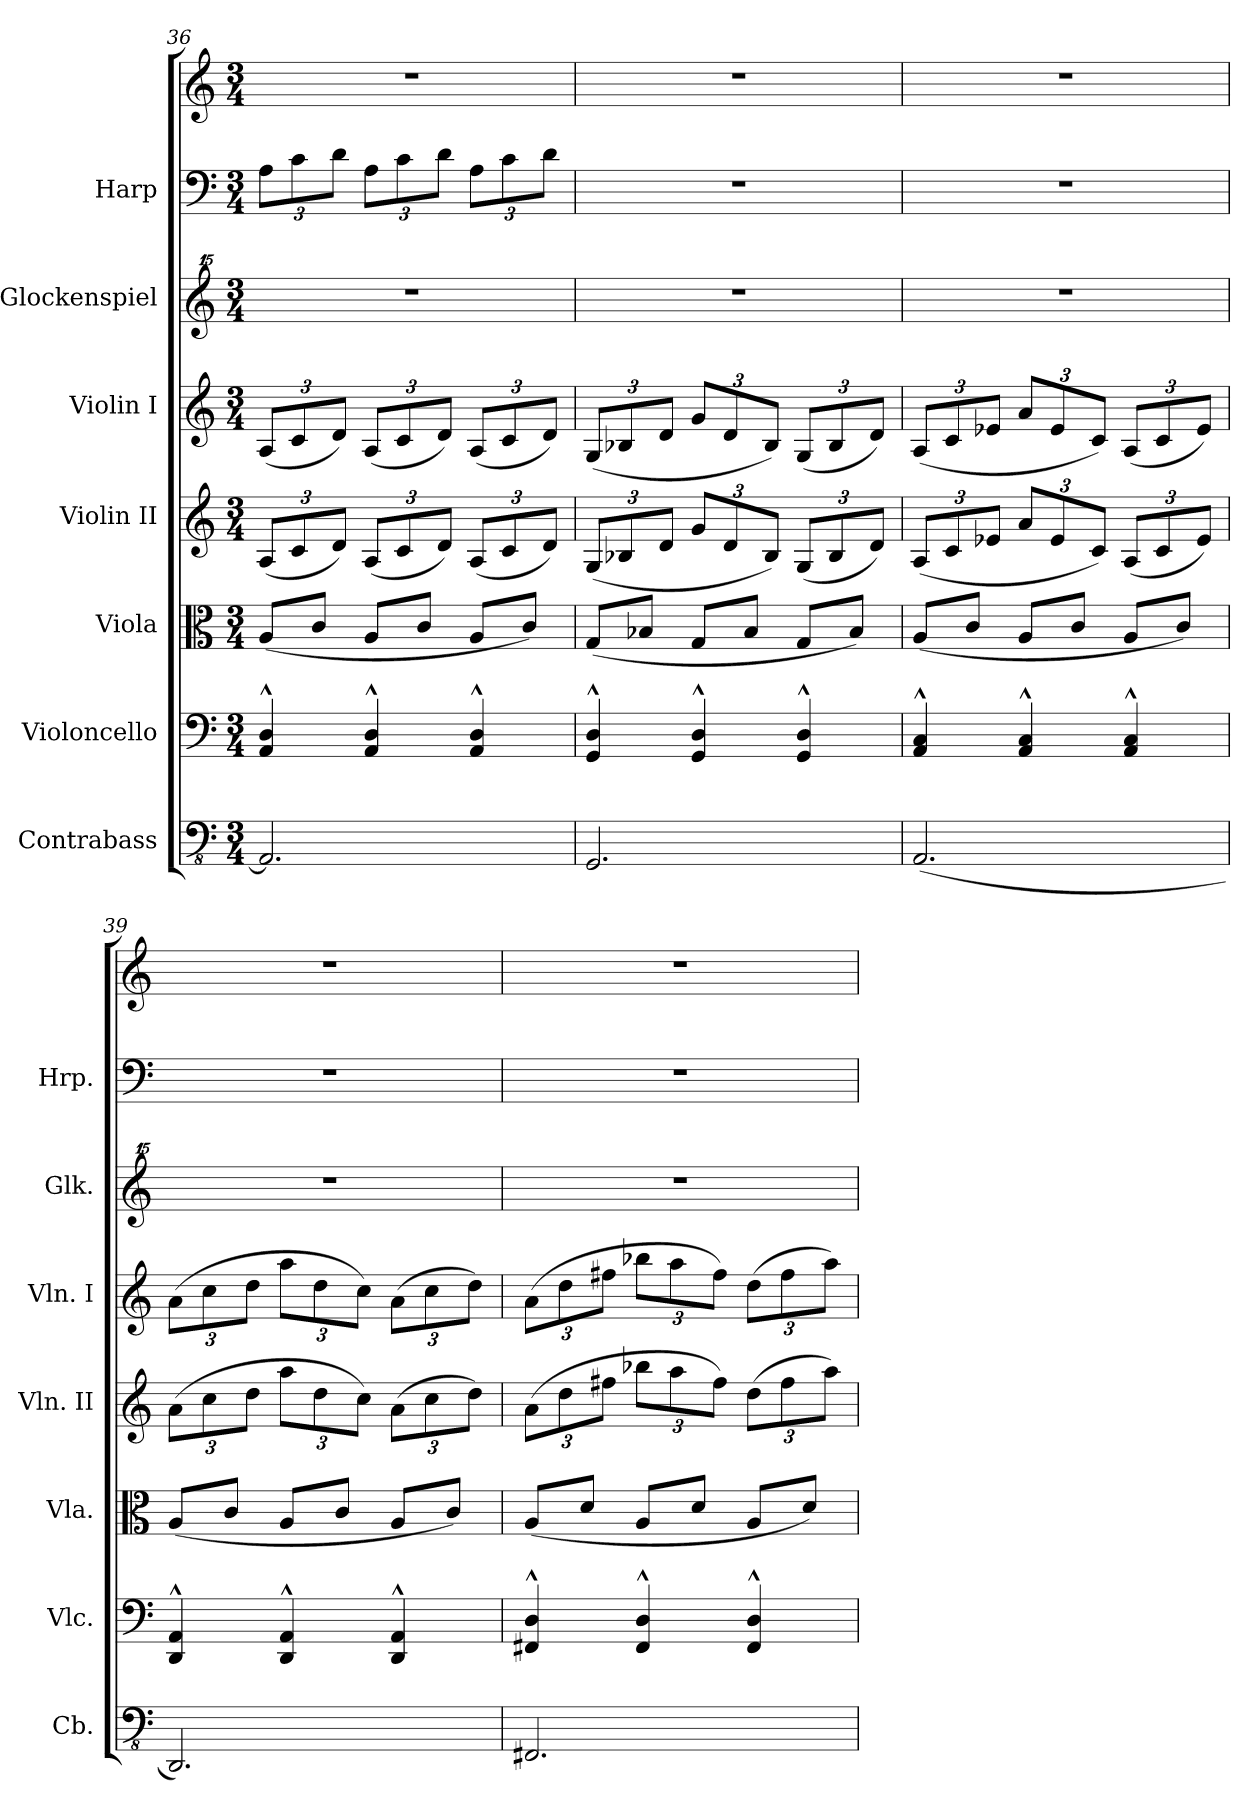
**kern	**kern	**kern	**kern	**kern	**kern	**kern	**kern
*part7	*part6	*part5	*part4	*part3	*part2	*part1	*part1
*staff8	*staff7	*staff6	*staff5	*staff4	*staff3	*staff2	*staff1
*I"Contrabass	*I"Violoncello	*I"Viola	*I"Violin II	*I"Violin I	*I"Glockenspiel	*I"Harp	*
*I'Cb.	*I'Vlc.	*I'Vla.	*I'Vln. II	*I'Vln. I	*I'Glk.	*I'Hrp.	*
*clefFv4	*clefF4	*clefC3	*clefG2	*clefG2	*clefG^^2	*clefF4	*clefG2
*k[]	*k[]	*k[]	*k[]	*k[]	*k[]	*k[]	*k[]
*M3/4	*M3/4	*M3/4	*M3/4	*M3/4	*M3/4	*M3/4	*M3/4
*	*	*	*Xbrackettup	*Xbrackettup	*	*Xbrackettup	*
=36	=36	=36	=36	=36	=36	=36	=36
2.AAA/]	4AA/^^ 4D/^^	(8A/L	(12A/L	(12A/L	2.r	12A\L	2.r
.	.	.	12c/	12c/	.	12c\	.
.	.	8c/J	.	.	.	.	.
.	.	.	12d/J)	12d/J)	.	12d\J	.
.	4AA/^^ 4D/^^	8A/L	(12A/L	(12A/L	.	12A\L	.
.	.	.	12c/	12c/	.	12c\	.
.	.	8c/J	.	.	.	.	.
.	.	.	12d/J)	12d/J)	.	12d\J	.
.	4AA/^^ 4D/^^	8A/L	(12A/L	(12A/L	.	12A\L	.
.	.	.	12c/	12c/	.	12c\	.
.	.	8c/J)	.	.	.	.	.
.	.	.	12d/J)	12d/J)	.	12d\J	.
!!LO:PB:g=z
=37	=37	=37	=37	=37	=37	=37	=37
2.GGG/	4GG/^^ 4D/^^	(8G/L	(12G/L	(12G/L	2.r	2.r	2.r
.	.	.	12B-X/	12B-X/	.	.	.
.	.	8B-X/J	.	.	.	.	.
.	.	.	12d/J	12d/J	.	.	.
.	4GG/^^ 4D/^^	8G/L	12g/L	12g/L	.	.	.
.	.	.	12d/	12d/	.	.	.
.	.	8B-/J	.	.	.	.	.
.	.	.	12B-/J)	12B-/J)	.	.	.
.	4GG/^^ 4D/^^	8G/L	(12G/L	(12G/L	.	.	.
.	.	.	12B-/	12B-/	.	.	.
.	.	8B-/J)	.	.	.	.	.
.	.	.	12d/J)	12d/J)	.	.	.
!!LO:PB:g=z
=38	=38	=38	=38	=38	=38	=38	=38
(2.AAA/	4AA/^^ 4C/^^	(8A/L	(12A/L	(12A/L	2.r	2.r	2.r
.	.	.	12c/	12c/	.	.	.
.	.	8c/J	.	.	.	.	.
.	.	.	12e-X/J	12e-X/J	.	.	.
.	4AA/^^ 4C/^^	8A/L	12a/L	12a/L	.	.	.
.	.	.	12e-/	12e-/	.	.	.
.	.	8c/J	.	.	.	.	.
.	.	.	12c/J)	12c/J)	.	.	.
.	4AA/^^ 4C/^^	8A/L	(12A/L	(12A/L	.	.	.
.	.	.	12c/	12c/	.	.	.
.	.	8c/J)	.	.	.	.	.
.	.	.	12e-/J)	12e-/J)	.	.	.
=39	=39	=39	=39	=39	=39	=39	=39
2.DDD/)	4DD/^^ 4AA/^^	(8A/L	(12a\L	(12a\L	2.r	2.r	2.r
.	.	.	12cc\	12cc\	.	.	.
.	.	8c/J	.	.	.	.	.
.	.	.	12dd\J	12dd\J	.	.	.
.	4DD/^^ 4AA/^^	8A/L	12aa\L	12aa\L	.	.	.
.	.	.	12dd\	12dd\	.	.	.
.	.	8c/J	.	.	.	.	.
.	.	.	12cc\J)	12cc\J)	.	.	.
.	4DD/^^ 4AA/^^	8A/L	(12a\L	(12a\L	.	.	.
.	.	.	12cc\	12cc\	.	.	.
.	.	8c/J)	.	.	.	.	.
.	.	.	12dd\J)	12dd\J)	.	.	.
=40	=40	=40	=40	=40	=40	=40	=40
2.FFF#X/	4FF#X/^^ 4D/^^	(8A/L	(12a\L	(12a\L	2.r	2.r	2.r
.	.	.	12dd\	12dd\	.	.	.
.	.	8d/J	.	.	.	.	.
.	.	.	12ff#X\J	12ff#X\J	.	.	.
.	4FF#/^^ 4D/^^	8A/L	12bb-X\L	12bb-X\L	.	.	.
.	.	.	12aa\	12aa\	.	.	.
.	.	8d/J	.	.	.	.	.
.	.	.	12ff#\J)	12ff#\J)	.	.	.
.	4FF#/^^ 4D/^^	8A/L	(12dd\L	(12dd\L	.	.	.
.	.	.	12ff#\	12ff#\	.	.	.
.	.	8d/J)	.	.	.	.	.
.	.	.	12aa\J)	12aa\J)	.	.	.
=	=	=	=	=	=	=	=
*-	*-	*-	*-	*-	*-	*-	*-
